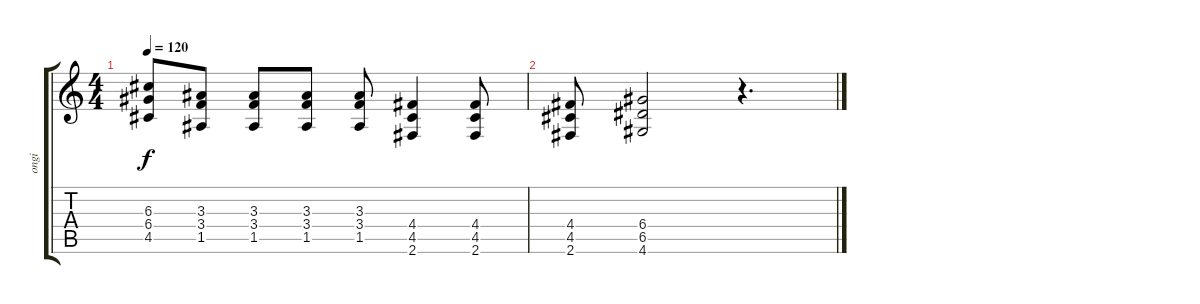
\track ("ongi" "ongi") {instrument distortionguitar}
\staff {score tabs}
\tuning (E4 B3 G3 D3 A2 E2) {hide}
\ts (4 4)
\tempo 120
\clef g2
\ks c
(6.3 6.4 4.5).8{dy f} (3.3 3.4 1.5).8 (3.3 3.4 1.5).8 (3.3 3.4 1.5).8 (3.3 3.4 1.5).8 (4.4 4.5 2.6).4 (4.4 4.5 2.6).8 |
(4.4 4.5 2.6).8 (6.4 6.5 4.6).2 r.4{d}
